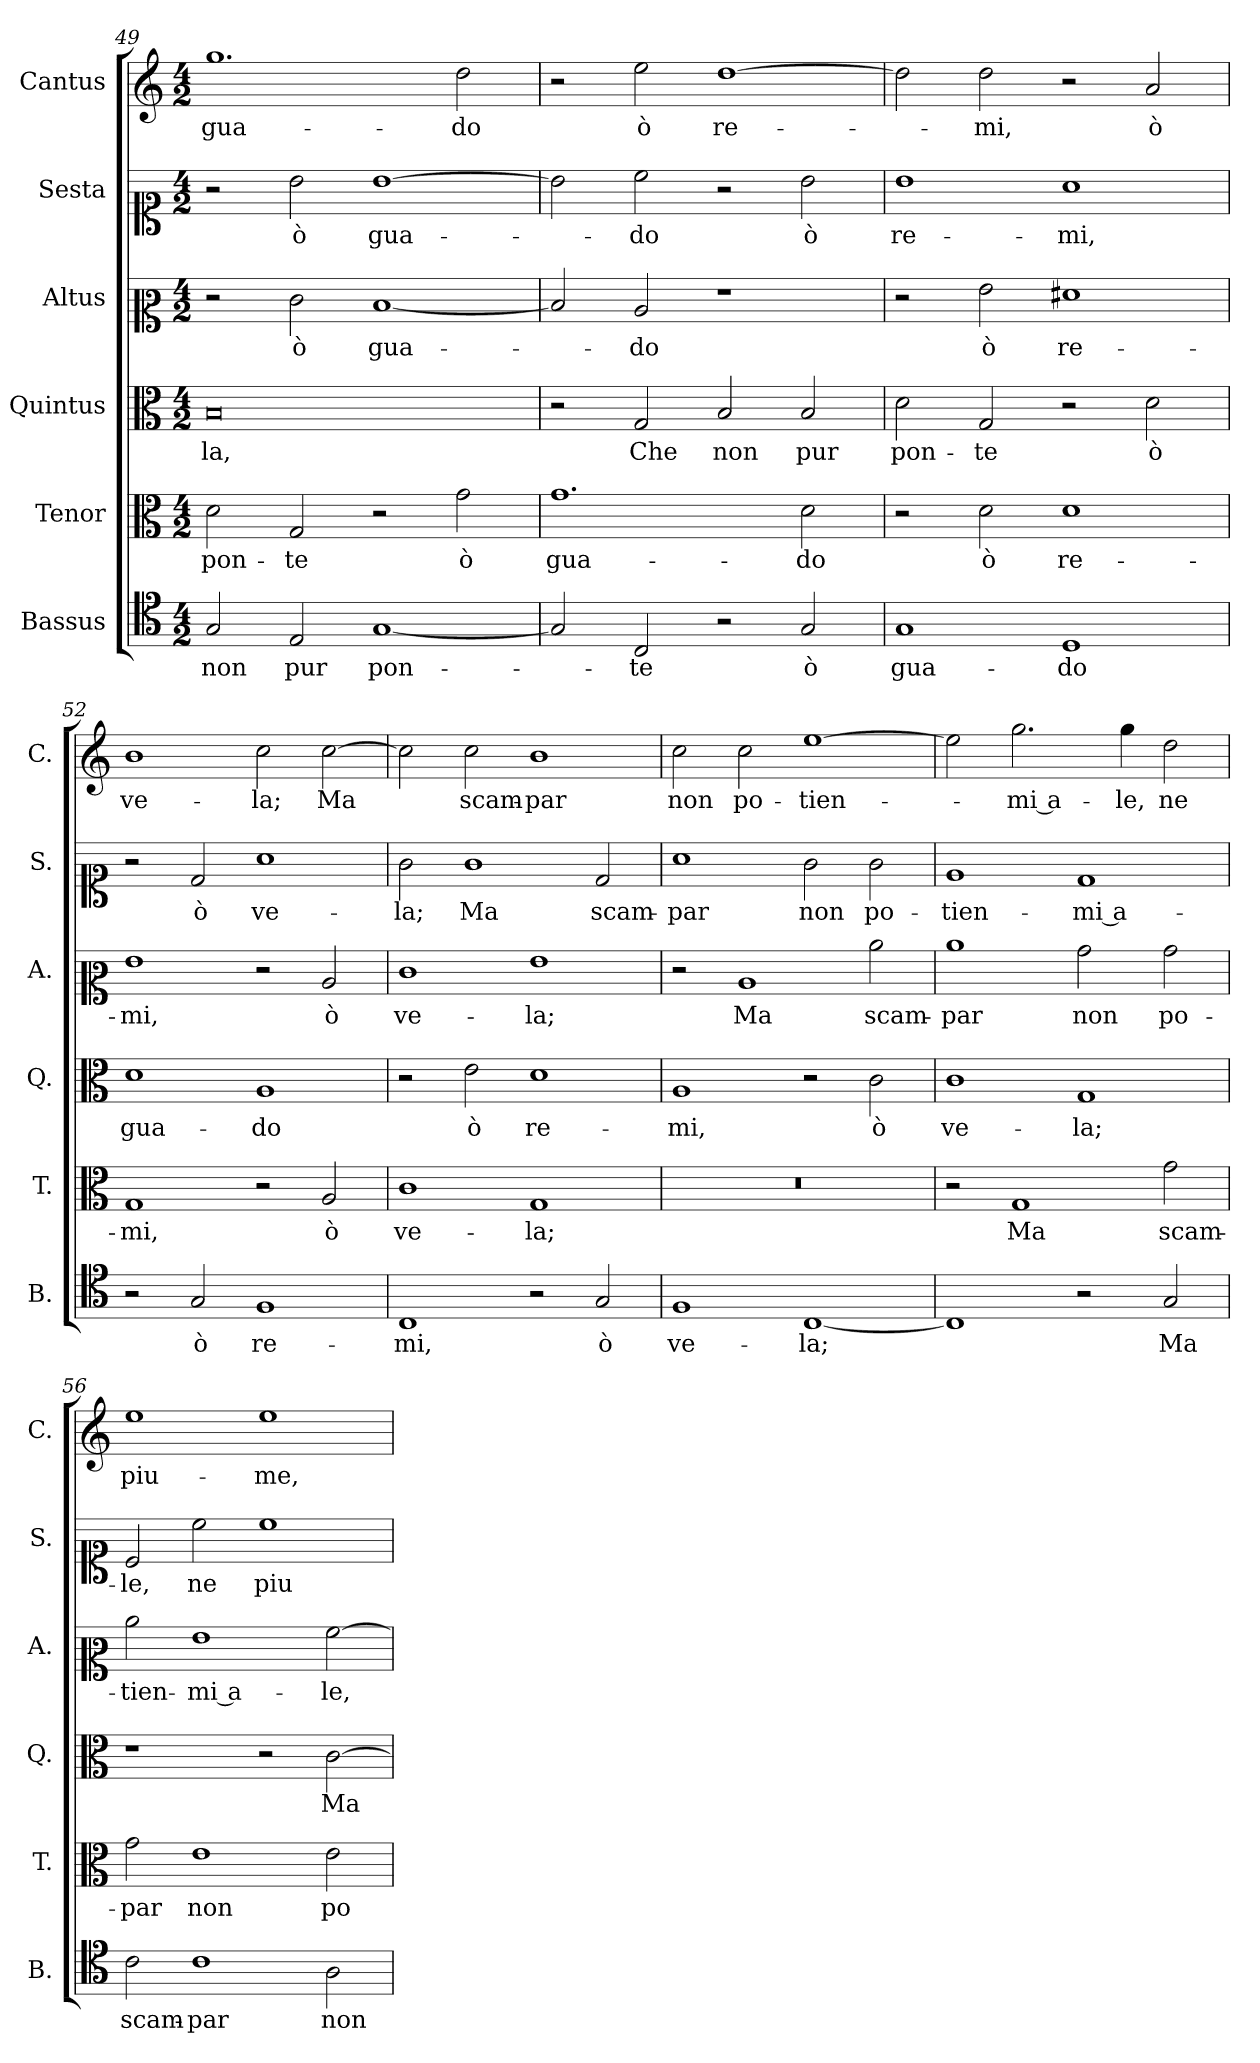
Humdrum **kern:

**kern	**text	**kern	**text	**kern	**text	**kern	**text	**kern	**text	**kern	**text
*part6	*part6	*part5	*part5	*part4	*part4	*part3	*part3	*part2	*part2	*part1	*part1
*staff6	*staff6	*staff5	*staff5	*staff4	*staff4	*staff3	*staff3	*staff2	*staff2	*staff1	*staff1
*I"Bassus	*	*I"Tenor	*	*I"Quintus	*	*I"Altus	*	*I"Sesta	*	*I"Cantus	*
*I'B.	*	*I'T.	*	*I'Q.	*	*I'A.	*	*I'S.	*	*I'C.	*
*clefC4	*	*clefC3	*	*clefC3	*	*clefC2	*	*clefC1	*	*clefG2	*
*k[]	*	*k[]	*	*k[]	*	*k[]	*	*k[]	*	*k[]	*
*M4/2	*	*M4/2	*	*M4/2	*	*M4/2	*	*M4/2	*	*M4/2	*
=49	=49	=49	=49	=49	=49	=49	=49	=49	=49	=49	=49
2G/	non	2d\	pon-	0B	-la,	2r	.	2r	.	1.gg	gua-
2E/	pur	2G/	-te	.	.	2e\	ò	2b\	ò	.	.
[1G	pon-	2r	.	.	.	[1d	gua-	[1b	gua-	.	.
.	.	2g\	ò	.	.	.	.	.	.	2dd\	-do
!!LO:PB:g=z
=50	=50	=50	=50	=50	=50	=50	=50	=50	=50	=50	=50
2G/]	.	1.g	gua-	2r	.	2d/]	.	2b\]	.	2r	.
2C/	-te	.	.	2G/	Che	2c/	-do	2cc\	-do	2ee\	ò
2r	.	.	.	2B/	non	1r	.	2r	.	[1dd	re-
2G/	ò	2d\	-do	2B/	pur	.	.	2b\	ò	.	.
=51	=51	=51	=51	=51	=51	=51	=51	=51	=51	=51	=51
1G	gua-	2r	.	2d\	pon-	2r	.	1b	re-	2dd\]	.
.	.	2d\	ò	2G/	-te	2g\	ò	.	.	2dd\	-mi,
1D	-do	1d	re-	2r	.	1f#X	re-	1a	-mi,	2r	.
.	.	.	.	2d\	ò	.	.	.	.	2a/	ò
=52	=52	=52	=52	=52	=52	=52	=52	=52	=52	=52	=52
2r	.	1G	-mi,	1d	gua-	1g	-mi,	2r	.	1b	ve-
2G/	ò	.	.	.	.	.	.	2d/	ò	.	.
1F	re-	2r	.	1A	-do	2r	.	1a	ve-	2cc\	-la;
.	.	2A/	ò	.	.	2c/	ò	.	.	[2cc\	Ma
=53	=53	=53	=53	=53	=53	=53	=53	=53	=53	=53	=53
1C	-mi,	1c	ve-	2r	.	1e	ve-	2g\	-la;	2cc\]	.
.	.	.	.	2e\	ò	.	.	1g	Ma	2cc\	scam-
2r	.	1G	-la;	1d	re-	1g	-la;	.	.	1b	-par
2G/	ò	.	.	.	.	.	.	2d/	scam-	.	.
=54	=54	=54	=54	=54	=54	=54	=54	=54	=54	=54	=54
1F	ve-	0r	.	1A	-mi,	2r	.	1a	-par	2cc\	non
.	.	.	.	.	.	1c	Ma	.	.	2cc\	po-
[1C	-la;	.	.	2r	.	.	.	2g\	non	[1ee	-tien-
.	.	.	.	2c\	ò	2cc\	scam-	2g\	po-	.	.
=55	=55	=55	=55	=55	=55	=55	=55	=55	=55	=55	=55
1C]	.	2r	.	1c	ve-	1cc	-par	1e	-tien-	2ee\]	.
.	.	1G	Ma	.	.	.	.	.	.	2.gg\	-mi a-
2r	.	.	.	1G	-la;	2b\	non	1d	-mi a-	.	.
.	.	.	.	.	.	.	.	.	.	4gg\	-le,
2G/	Ma	2g\	scam-	.	.	2b\	po-	.	.	2dd\	ne
!!LO:LB:g=z
=56	=56	=56	=56	=56	=56	=56	=56	=56	=56	=56	=56
2c\	scam-	2g\	-par	1r	.	2cc\	-tien-	2c/	-le,	1ee	piu-
1c	-par	1e	non	.	.	1g	-mi a-	2cc\	ne	.	.
.	.	.	.	2r	.	.	.	1cc	piu-	1ee	-me,
2A\	non	2e\	po-	[2c\	Ma	[2a\	-le,	.	.	.	.
=	=	=	=	=	=	=	=	=	=	=	=
*-	*-	*-	*-	*-	*-	*-	*-	*-	*-	*-	*-
